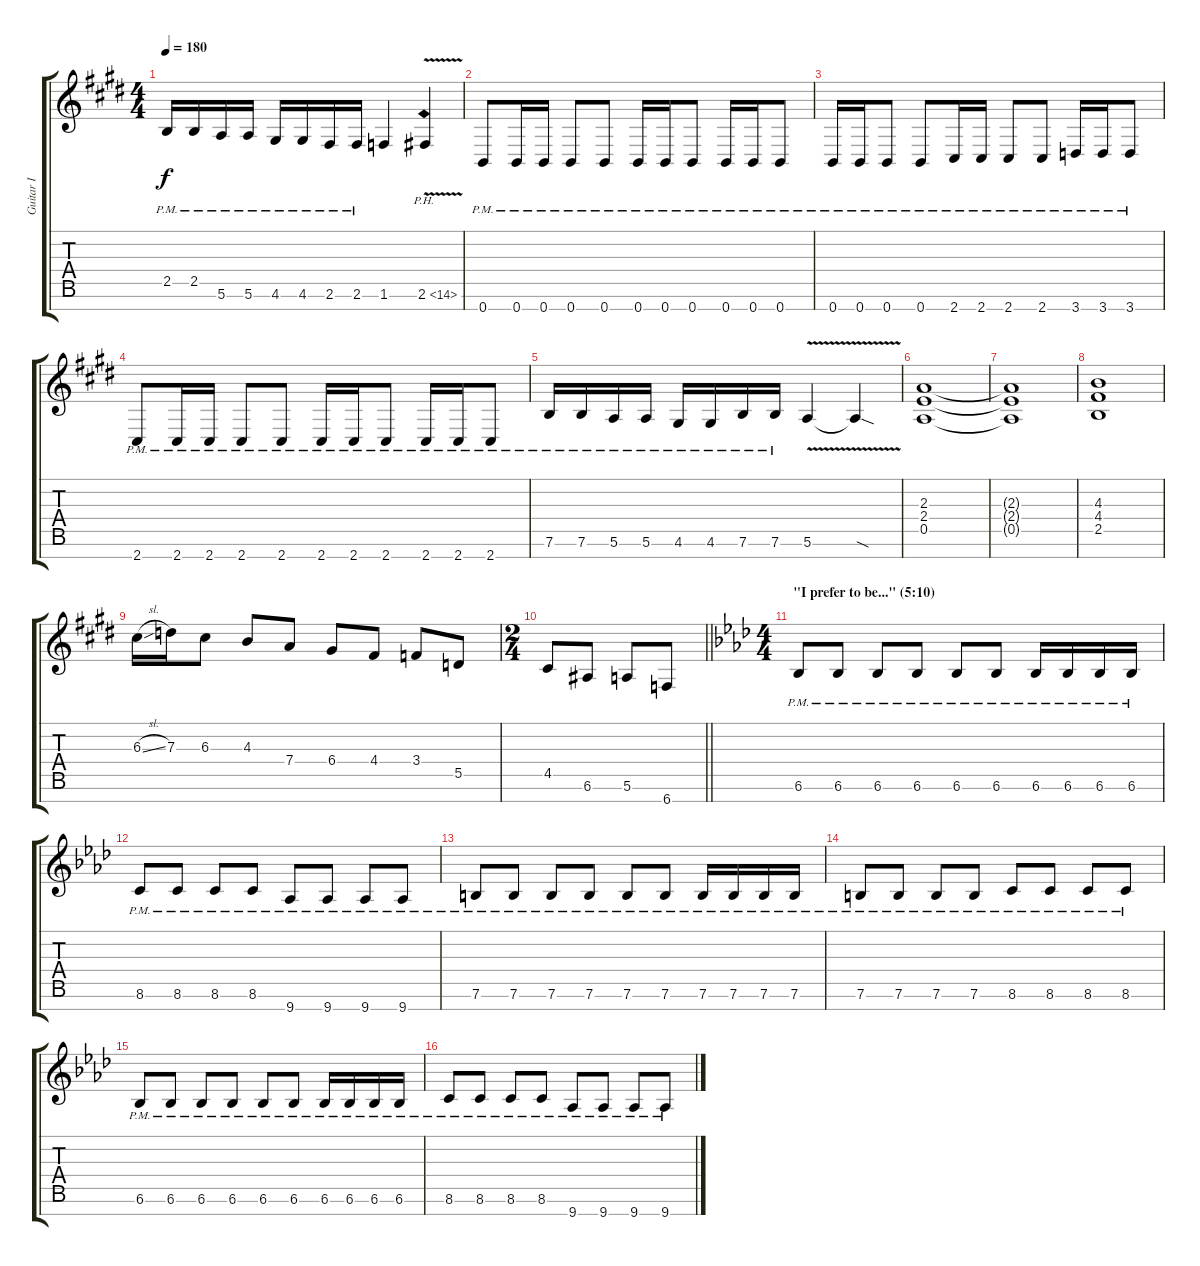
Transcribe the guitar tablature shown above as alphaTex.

\track ("Guitar I" "Guitar I") {instrument distortionguitar}
\staff {score tabs}
\tuning (E4 B3 G3 D3 A2 E2 B1) {hide}
\ts (4 4)
\tempo 180
\clef g2
\ks c#minor
2.5{pm}.16{dy f} 2.5{pm}.16 5.6{pm}.16 5.6{pm}.16 4.6{pm}.16 4.6{pm}.16 2.6{pm}.16 2.6{pm}.16 1.6.4 2.6{ph 12 v}.4 |
0.7{pm}.8 0.7{pm}.16 0.7{pm}.16 0.7{pm}.8 0.7{pm}.8 0.7{pm}.16 0.7{pm}.16 0.7{pm}.8 0.7{pm}.16 0.7{pm}.16 0.7{pm}.8 |
0.7{pm}.16 0.7{pm}.16 0.7{pm}.8 0.7{pm}.8 2.7{pm}.16 2.7{pm}.16 2.7{pm}.8 2.7{pm}.8 3.7{pm}.16 3.7{pm}.16 3.7{pm}.8 |
2.7{pm}.8 2.7{pm}.16 2.7{pm}.16 2.7{pm}.8 2.7{pm}.8 2.7{pm}.16 2.7{pm}.16 2.7{pm}.8 2.7{pm}.16 2.7{pm}.16 2.7{pm}.8 |
7.6{pm}.16 7.6{pm}.16 5.6{pm}.16 5.6{pm}.16 4.6{pm}.16 4.6{pm}.16 7.6{pm}.16 7.6{pm}.16 5.6{v}.4 5.6{sod t}.4 |
(2.3 2.4 0.5).1 |
(2.3{t} 2.4{t} 0.5{t}).1 |
(4.3 4.4 2.5).1 |
6.3{sl}.16 7.3.16 6.3.8 4.3.8 7.4.8 6.4.8 4.4.8 3.4.8 5.5.8 |
\ts (2 4)
\barLineRight lightlight
4.5.8 6.6.8 5.6.8 6.7.8 |
\ts (4 4)
\section ("" "\"I prefer to be...\" (5:10)")
\ks fminor
6.6{pm}.8 6.6{pm}.8 6.6{pm}.8 6.6{pm}.8 6.6{pm}.8 6.6{pm}.8 6.6{pm}.16 6.6{pm}.16 6.6{pm}.16 6.6{pm}.16 |
8.6{pm}.8 8.6{pm}.8 8.6{pm}.8 8.6{pm}.8 9.7{pm}.8 9.7{pm}.8 9.7{pm}.8 9.7{pm}.8 |
7.6{pm}.8 7.6{pm}.8 7.6{pm}.8 7.6{pm}.8 7.6{pm}.8 7.6{pm}.8 7.6{pm}.16 7.6{pm}.16 7.6{pm}.16 7.6{pm}.16 |
7.6{pm}.8 7.6{pm}.8 7.6{pm}.8 7.6{pm}.8 8.6{pm}.8 8.6{pm}.8 8.6{pm}.8 8.6{pm}.8 |
6.6{pm}.8 6.6{pm}.8 6.6{pm}.8 6.6{pm}.8 6.6{pm}.8 6.6{pm}.8 6.6{pm}.16 6.6{pm}.16 6.6{pm}.16 6.6{pm}.16 |
8.6{pm}.8 8.6{pm}.8 8.6{pm}.8 8.6{pm}.8 9.7{pm}.8 9.7{pm}.8 9.7{pm}.8 9.7{pm}.8
